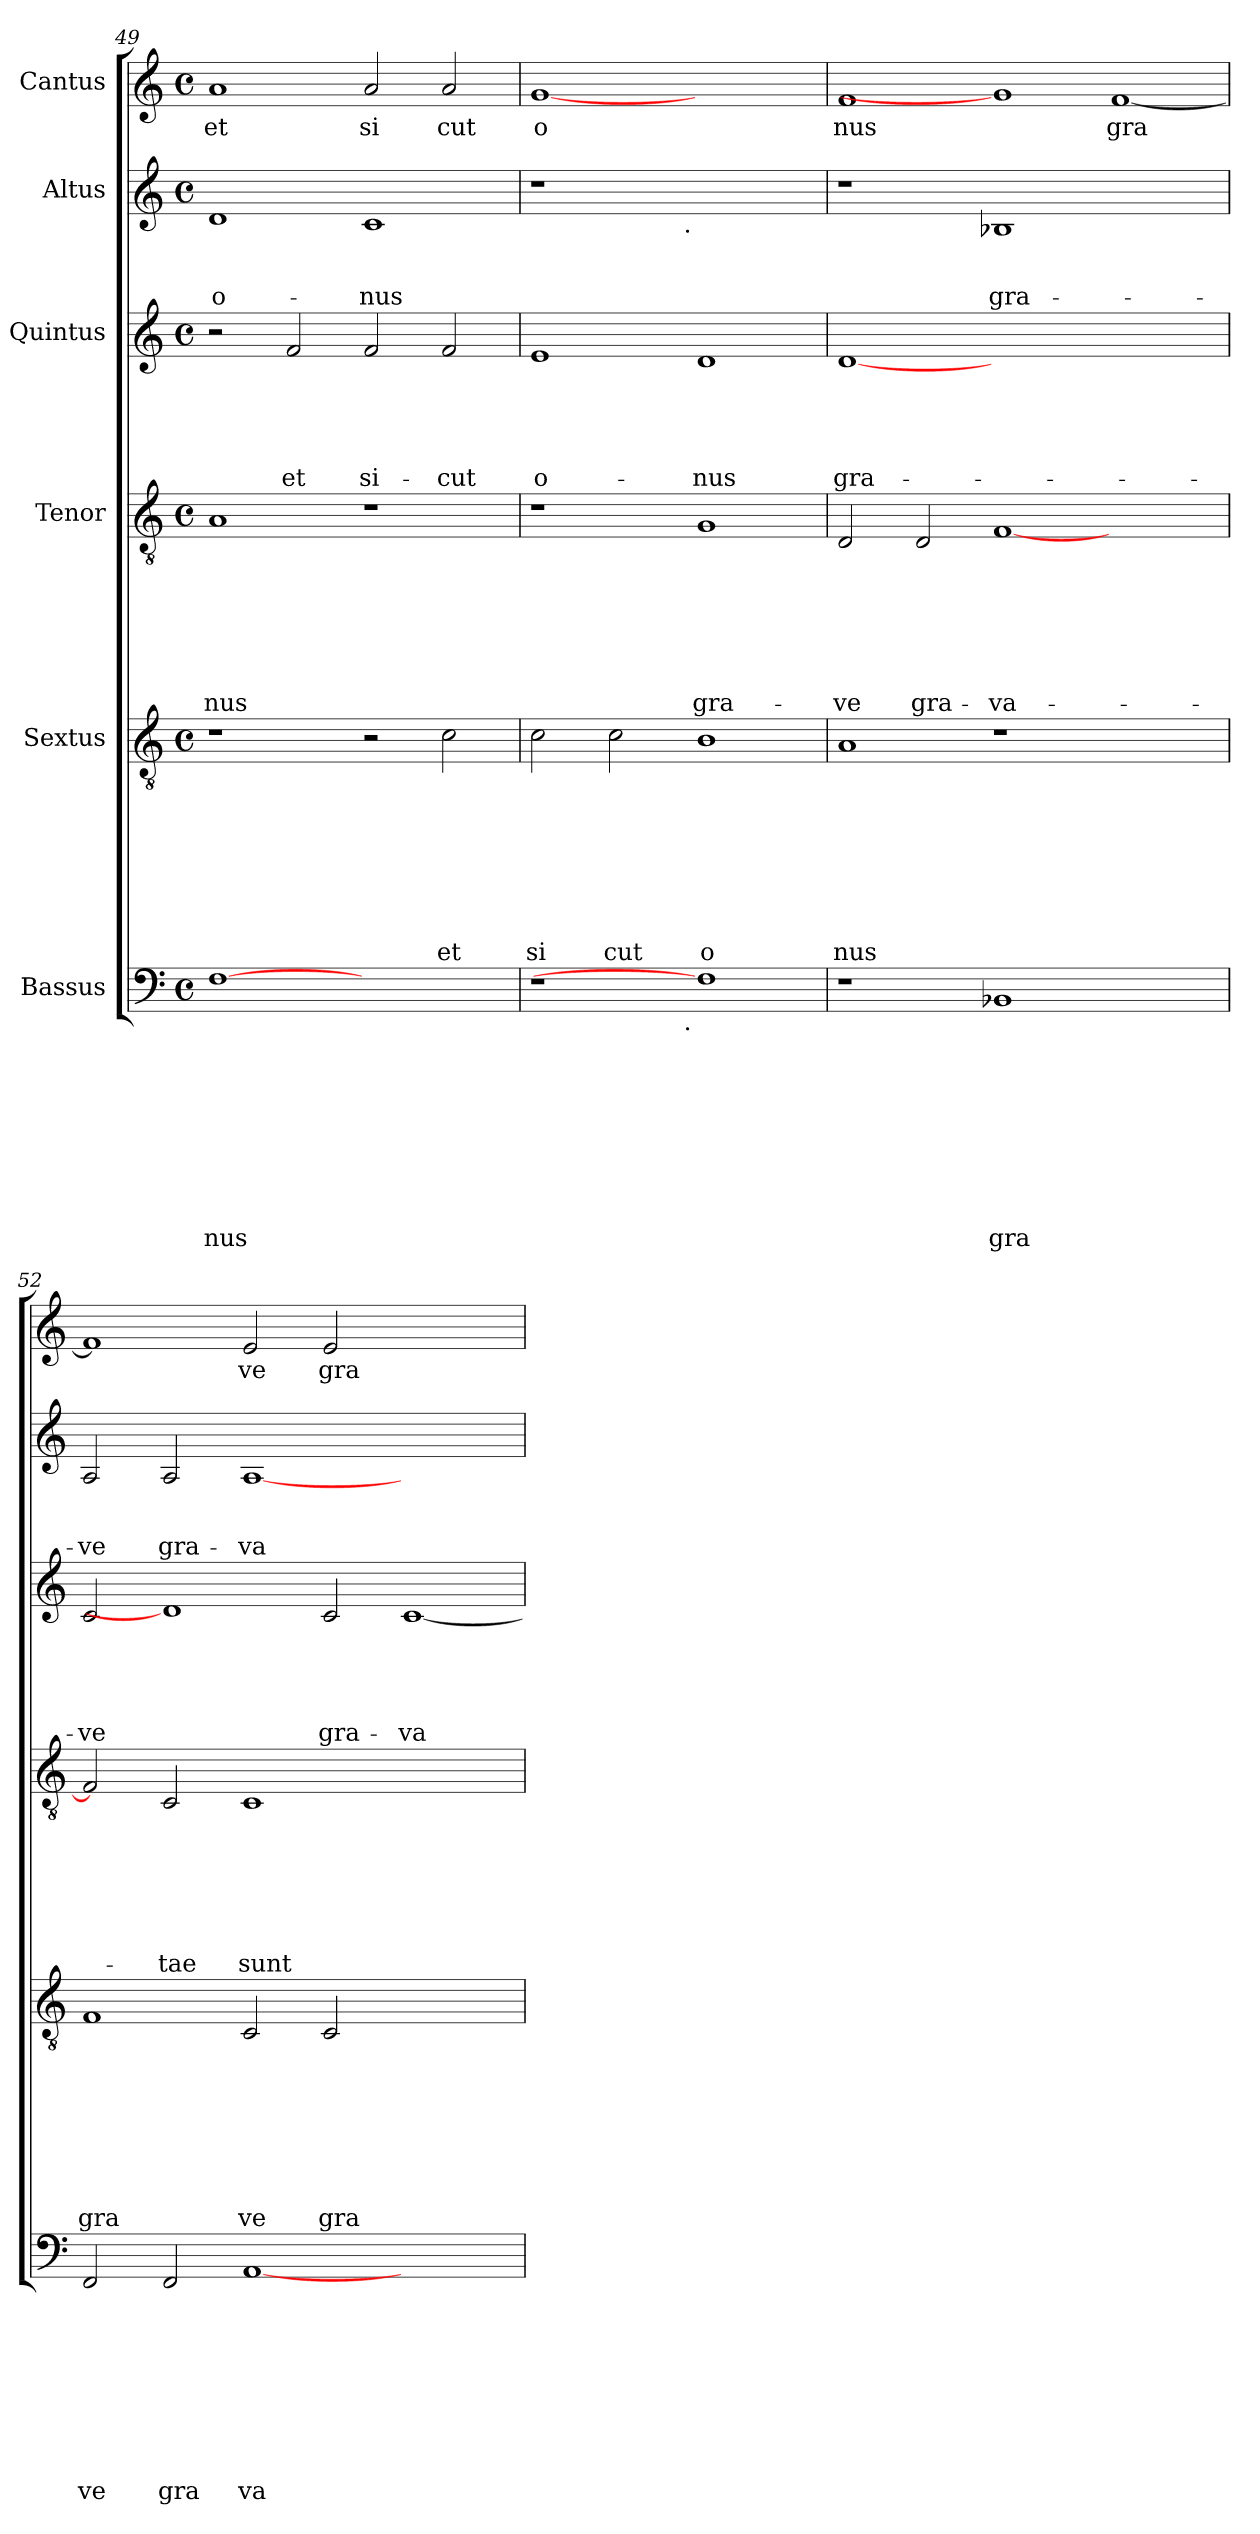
**kern	**text	**text	**text	**text	**text	**text	**text	**text	**text	**kern	**text	**text	**text	**text	**text	**text	**text	**text	**kern	**text	**text	**text	**text	**text	**text	**text	**kern	**text	**text	**text	**text	**text	**kern	**text	**text	**text	**kern	**text
*part6	*part6	*part6	*part6	*part6	*part6	*part6	*part6	*part6	*part6	*part5	*part5	*part5	*part5	*part5	*part5	*part5	*part5	*part5	*part4	*part4	*part4	*part4	*part4	*part4	*part4	*part4	*part3	*part3	*part3	*part3	*part3	*part3	*part2	*part2	*part2	*part2	*part1	*part1
*staff6	*staff6	*staff6	*staff6	*staff6	*staff6	*staff6	*staff6	*staff6	*staff6	*staff5	*staff5	*staff5	*staff5	*staff5	*staff5	*staff5	*staff5	*staff5	*staff4	*staff4	*staff4	*staff4	*staff4	*staff4	*staff4	*staff4	*staff3	*staff3	*staff3	*staff3	*staff3	*staff3	*staff2	*staff2	*staff2	*staff2	*staff1	*staff1
*I"Bassus	*	*	*	*	*	*	*	*	*	*I"Sextus	*	*	*	*	*	*	*	*	*I"Tenor	*	*	*	*	*	*	*	*I"Quintus	*	*	*	*	*	*I"Altus	*	*	*	*I"Cantus	*
*clefF4	*	*	*	*	*	*	*	*	*	*clefGv2	*	*	*	*	*	*	*	*	*clefGv2	*	*	*	*	*	*	*	*clefG2	*	*	*	*	*	*clefG2	*	*	*	*clefG2	*
*k[]	*	*	*	*	*	*	*	*	*	*k[]	*	*	*	*	*	*	*	*	*k[]	*	*	*	*	*	*	*	*k[]	*	*	*	*	*	*k[]	*	*	*	*k[]	*
*C:	*	*	*	*	*	*	*	*	*	*C:	*	*	*	*	*	*	*	*	*C:	*	*	*	*	*	*	*	*C:	*	*	*	*	*	*C:	*	*	*	*C:	*
*M4/4	*	*	*	*	*	*	*	*	*	*M4/4	*	*	*	*	*	*	*	*	*M4/4	*	*	*	*	*	*	*	*M4/4	*	*	*	*	*	*M4/4	*	*	*	*M4/4	*
*met(c)	*	*	*	*	*	*	*	*	*	*met(c)	*	*	*	*	*	*	*	*	*met(c)	*	*	*	*	*	*	*	*met(c)	*	*	*	*	*	*met(c)	*	*	*	*met(c)	*
=49	=49	=49	=49	=49	=49	=49	=49	=49	=49	=49	=49	=49	=49	=49	=49	=49	=49	=49	=49	=49	=49	=49	=49	=49	=49	=49	=49	=49	=49	=49	=49	=49	=49	=49	=49	=49	=49	=49
!	!	!	!	!	!	!	!	!	!LO:LY:b	!	!	!	!	!	!	!	!	!	!	!	!	!	!	!	!	!LO:LY:b	!	!	!	!	!	!	!	!	!	!LO:LY:b	!	!LO:LY:b
[1F	.	.	.	.	.	.	.	.	nus	1r	.	.	.	.	.	.	.	.	1A	.	.	.	.	.	.	-nus	2r	.	.	.	.	.	1d	.	.	o-	1a	et
!	!	!	!	!	!	!	!	!	!	!	!	!	!	!	!	!	!	!	!	!	!	!	!	!	!	!	!	!	!	!	!	!LO:LY:b	!	!	!	!	!	!
.	.	.	.	.	.	.	.	.	.	.	.	.	.	.	.	.	.	.	.	.	.	.	.	.	.	.	2f/	.	.	.	.	et	.	.	.	.	.	.
!	!	!	!	!	!	!	!	!	!	!	!	!	!	!	!	!	!	!	!	!	!	!	!	!	!	!	!	!	!	!	!	!LO:LY:b	!	!	!	!LO:LY:b	!	!LO:LY:b
1ryy	.	.	.	.	.	.	.	.	.	2r	.	.	.	.	.	.	.	.	1r	.	.	.	.	.	.	.	2f/	.	.	.	.	si-	1c	.	.	-nus	2a/	si
!	!	!	!	!	!	!	!	!	!	!	!	!	!	!	!	!	!	!LO:LY:b	!	!	!	!	!	!	!	!	!	!	!	!	!	!LO:LY:b	!	!	!	!	!	!LO:LY:b
.	.	.	.	.	.	.	.	.	.	2c\	.	.	.	.	.	.	.	et	.	.	.	.	.	.	.	.	2f/	.	.	.	.	-cut	.	.	.	.	2a/	cut
=50	=50	=50	=50	=50	=50	=50	=50	=50	=50	=50	=50	=50	=50	=50	=50	=50	=50	=50	=50	=50	=50	=50	=50	=50	=50	=50	=50	=50	=50	=50	=50	=50	=50	=50	=50	=50	=50	=50
!	!	!	!	!	!	!	!	!	!	!	!	!	!	!	!	!	!	!LO:LY:b	!	!	!	!	!	!	!	!	!	!	!	!	!	!LO:LY:b	!	!	!	!	!	!LO:LY:b
*^	*	*	*	*	*	*	*	*	*	*	*	*	*	*	*	*	*	*	*	*	*	*	*	*	*	*	*	*	*	*	*	*	*^	*	*	*	*	*
1r	2ryy	.	.	.	.	.	.	.	.	.	2c\	.	.	.	.	.	.	.	si	1r	.	.	.	.	.	.	.	1e	.	.	.	.	o-	1r	2ryy	.	.	.	[1g	o
!	!	!	!	!	!	!	!	!	!	!	!	!	!	!	!	!	!	!	!LO:LY:b	!	!	!	!	!	!	!	!	!	!	!	!	!	!	!	!	!	!	!	!	!
.	4...ryy	.	.	.	.	.	.	.	.	.	2c\	.	.	.	.	.	.	.	cut	.	.	.	.	.	.	.	.	.	.	.	.	.	.	.	4...ryy	.	.	.	.	.
!	!	!	!	!	!	!	!	!	!	!	!	!	!	!	!	!	!	!	!	!	!	!	!	!	!	!	!	!	!	!	!	!	!	!	!LO:TX:b:t=.	!	!	!	!	!
!	!LO:TX:b:t=.	!	!	!	!	!	!	!	!	!	!	!	!	!	!	!	!	!	!	!	!	!	!	!	!	!	!	!	!	!	!	!	!	!	!	!	!	!	!	!
.	1ryy	.	.	.	.	.	.	.	.	.	.	.	.	.	.	.	.	.	.	.	.	.	.	.	.	.	.	.	.	.	.	.	.	.	1ryy	.	.	.	.	.
!	!	!	!	!	!	!	!	!	!	!	!	!	!	!	!	!	!	!	!LO:LY:b	!	!	!	!	!	!	!	!LO:LY:b	!	!	!	!	!	!LO:LY:b	!	!	!	!	!	!	!
1F]	.	.	.	.	.	.	.	.	.	.	1B	.	.	.	.	.	.	.	o	1G	.	.	.	.	.	.	gra-	1d	.	.	.	.	-nus	1ryy	.	.	.	.	1ryy	.
.	32ryy	.	.	.	.	.	.	.	.	.	.	.	.	.	.	.	.	.	.	.	.	.	.	.	.	.	.	.	.	.	.	.	.	.	32ryy	.	.	.	.	.
=51	=51	=51	=51	=51	=51	=51	=51	=51	=51	=51	=51	=51	=51	=51	=51	=51	=51	=51	=51	=51	=51	=51	=51	=51	=51	=51	=51	=51	=51	=51	=51	=51	=51	=51	=51	=51	=51	=51	=51	=51
!	!	!	!	!	!	!	!	!	!	!	!	!	!	!	!	!	!	!	!LO:LY:b	!	!	!	!	!	!	!	!LO:LY:b	!	!	!	!	!	!LO:LY:b	!	!	!	!	!	!	!LO:LY:b
*v	*v	*	*	*	*	*	*	*	*	*	*	*	*	*	*	*	*	*	*	*	*	*	*	*	*	*	*	*	*	*	*	*	*	*v	*v	*	*	*	*	*
1r	.	.	.	.	.	.	.	.	.	1A	.	.	.	.	.	.	.	nus	2D/	.	.	.	.	.	.	-ve	[1d	.	.	.	.	gra-	1r	.	.	.	1f	nus
!	!	!	!	!	!	!	!	!	!	!	!	!	!	!	!	!	!	!	!	!	!	!	!	!	!	!LO:LY:b	!	!	!	!	!	!	!	!	!	!	!	!
.	.	.	.	.	.	.	.	.	.	.	.	.	.	.	.	.	.	.	2D/	.	.	.	.	.	.	gra-	.	.	.	.	.	.	.	.	.	.	.	.
!	!	!	!	!	!	!	!	!	!LO:LY:b	!	!	!	!	!	!	!	!	!	!	!	!	!	!	!	!	!LO:LY:b	!	!	!	!	!	!	!	!	!	!LO:LY:b	!	!
1BB-X	.	.	.	.	.	.	.	.	gra	1r	.	.	.	.	.	.	.	.	[<1F	.	.	.	.	.	.	-va-	0ryy	.	.	.	.	.	1B-X	.	.	gra-	1g]	.
!	!	!	!	!	!	!	!	!	!	!	!	!	!	!	!	!	!	!	!	!	!	!	!	!	!	!	!	!	!	!	!	!	!	!	!	!	!	!LO:LY:b
1ryy	.	.	.	.	.	.	.	.	.	1ryy	.	.	.	.	.	.	.	.	1ryy	.	.	.	.	.	.	.	.	.	.	.	.	.	1ryy	.	.	.	[<1f	gra
=52	=52	=52	=52	=52	=52	=52	=52	=52	=52	=52	=52	=52	=52	=52	=52	=52	=52	=52	=52	=52	=52	=52	=52	=52	=52	=52	=52	=52	=52	=52	=52	=52	=52	=52	=52	=52	=52	=52
!	!	!	!	!	!	!	!	!	!LO:LY:b	!	!	!	!	!	!	!	!	!LO:LY:b	!	!	!	!	!	!	!	!	!	!	!	!	!	!LO:LY:b	!	!	!	!LO:LY:b	!	!
2FF/	.	.	.	.	.	.	.	.	ve	1F	.	.	.	.	.	.	.	gra	2F/]	.	.	.	.	.	.	.	2c/	.	.	.	.	-ve	2A/	.	.	-ve	1f]	.
!	!	!	!	!	!	!	!	!	!LO:LY:b	!	!	!	!	!	!	!	!	!	!	!	!	!	!	!	!	!LO:LY:b	!	!	!	!	!	!	!	!	!	!LO:LY:b	!	!
2FF/	.	.	.	.	.	.	.	.	gra	.	.	.	.	.	.	.	.	.	2C/	.	.	.	.	.	.	-tae	1d]	.	.	.	.	.	2A/	.	.	gra-	.	.
!	!	!	!	!	!	!	!	!	!LO:LY:b	!	!	!	!	!	!	!	!	!LO:LY:b	!	!	!	!	!	!	!	!LO:LY:b	!	!	!	!	!	!	!	!	!	!LO:LY:b	!	!LO:LY:b
[<1AA	.	.	.	.	.	.	.	.	va	2C/	.	.	.	.	.	.	.	ve	1C	.	.	.	.	.	.	sunt	.	.	.	.	.	.	[<1A	.	.	-va-	2e/	ve
!	!	!	!	!	!	!	!	!	!	!	!	!	!	!	!	!	!	!LO:LY:b	!	!	!	!	!	!	!	!	!	!	!	!	!	!LO:LY:b	!	!	!	!	!	!LO:LY:b
.	.	.	.	.	.	.	.	.	.	2C/	.	.	.	.	.	.	.	gra	.	.	.	.	.	.	.	.	2c/	.	.	.	.	gra-	.	.	.	.	2e/	gra
!	!	!	!	!	!	!	!	!	!	!	!	!	!	!	!	!	!	!	!	!	!	!	!	!	!	!	!	!	!	!	!	!LO:LY:b	!	!	!	!	!	!
1ryy	.	.	.	.	.	.	.	.	.	1ryy	.	.	.	.	.	.	.	.	1ryy	.	.	.	.	.	.	.	[<1c	.	.	.	.	-va-	1ryy	.	.	.	1ryy	.
=	=	=	=	=	=	=	=	=	=	=	=	=	=	=	=	=	=	=	=	=	=	=	=	=	=	=	=	=	=	=	=	=	=	=	=	=	=	=
*-	*-	*-	*-	*-	*-	*-	*-	*-	*-	*-	*-	*-	*-	*-	*-	*-	*-	*-	*-	*-	*-	*-	*-	*-	*-	*-	*-	*-	*-	*-	*-	*-	*-	*-	*-	*-	*-	*-
